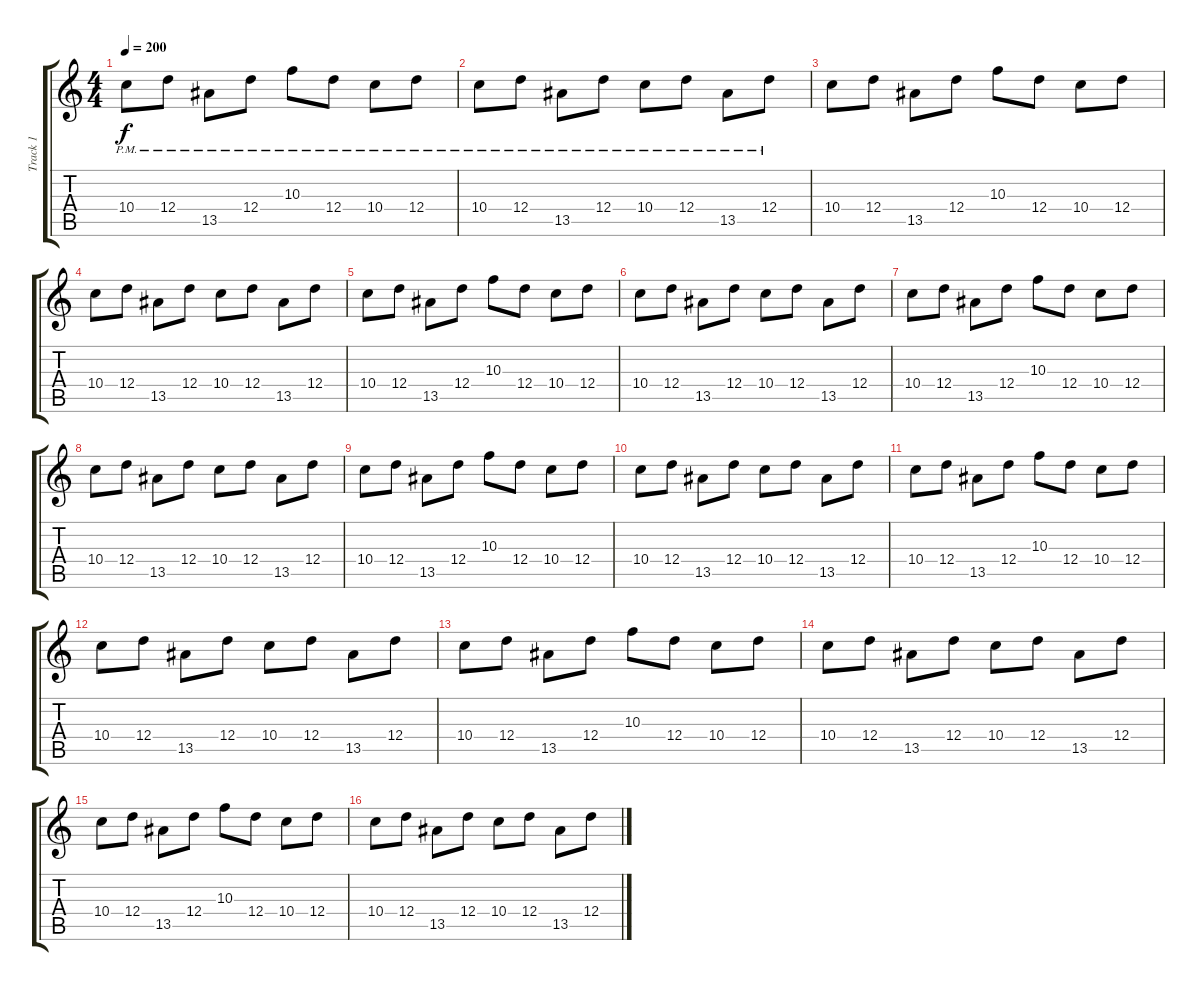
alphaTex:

\track ("Track 1" "Track 1") {instrument overdrivenguitar}
\staff {score tabs}
\tuning (E4 B3 G3 D3 A2 D2) {hide}
\ts (4 4)
\tempo 200
\clef g2
\ks c
10.4{pm}.8{dy f} 12.4{pm}.8 13.5{pm}.8 12.4{pm}.8 10.3{pm}.8 12.4{pm}.8 10.4{pm}.8 12.4{pm}.8 |
10.4{pm}.8 12.4{pm}.8 13.5{pm}.8 12.4{pm}.8 10.4{pm}.8 12.4{pm}.8 13.5{pm}.8 12.4{pm}.8 |
10.4.8 12.4.8 13.5.8 12.4.8 10.3.8 12.4.8 10.4.8 12.4.8 |
10.4.8 12.4.8 13.5.8 12.4.8 10.4.8 12.4.8 13.5.8 12.4.8 |
10.4.8 12.4.8 13.5.8 12.4.8 10.3.8 12.4.8 10.4.8 12.4.8 |
10.4.8 12.4.8 13.5.8 12.4.8 10.4.8 12.4.8 13.5.8 12.4.8 |
10.4.8 12.4.8 13.5.8 12.4.8 10.3.8 12.4.8 10.4.8 12.4.8 |
10.4.8 12.4.8 13.5.8 12.4.8 10.4.8 12.4.8 13.5.8 12.4.8 |
10.4.8 12.4.8 13.5.8 12.4.8 10.3.8 12.4.8 10.4.8 12.4.8 |
10.4.8 12.4.8 13.5.8 12.4.8 10.4.8 12.4.8 13.5.8 12.4.8 |
10.4.8 12.4.8 13.5.8 12.4.8 10.3.8 12.4.8 10.4.8 12.4.8 |
10.4.8 12.4.8 13.5.8 12.4.8 10.4.8 12.4.8 13.5.8 12.4.8 |
10.4.8 12.4.8 13.5.8 12.4.8 10.3.8 12.4.8 10.4.8 12.4.8 |
10.4.8 12.4.8 13.5.8 12.4.8 10.4.8 12.4.8 13.5.8 12.4.8 |
10.4.8 12.4.8 13.5.8 12.4.8 10.3.8 12.4.8 10.4.8 12.4.8 |
10.4.8 12.4.8 13.5.8 12.4.8 10.4.8 12.4.8 13.5.8 12.4.8
